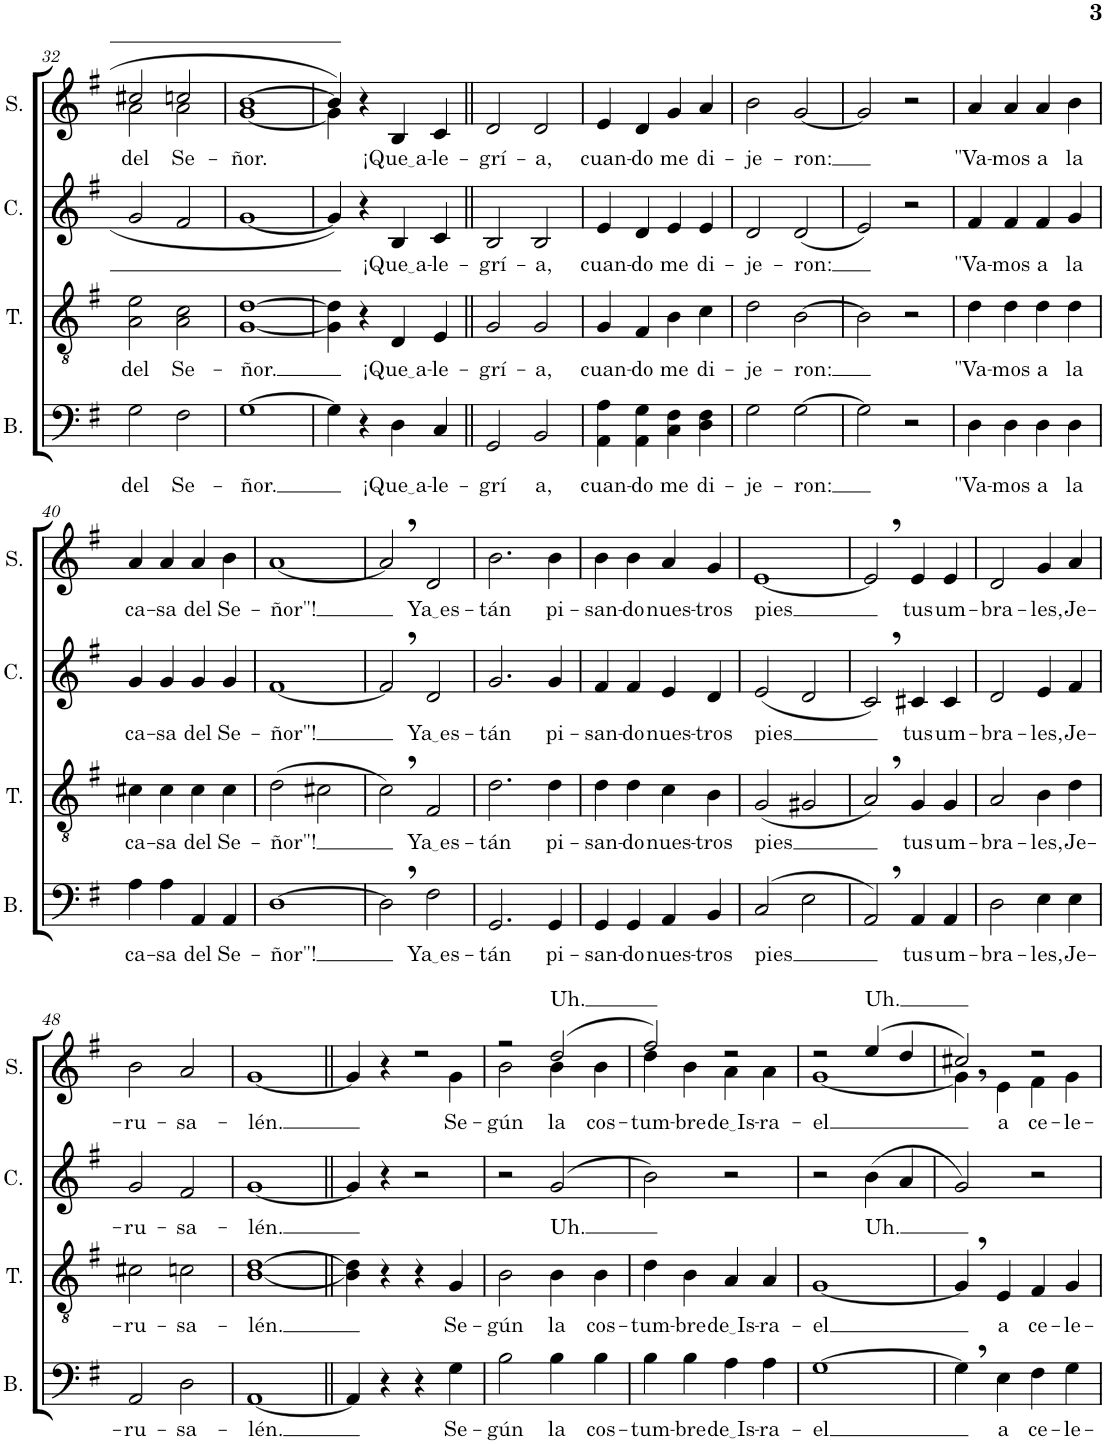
**kern	**text	**kern	**text	**kern	**text	**kern	**text	**harte
*part4	*part4	*part3	*part3	*part2	*part2	*part1	*part1	*part1
*staff4	*staff4	*staff3	*staff3	*staff2	*staff2	*staff1	*staff1	*
*I"Bajo	*	*I"Tenor	*	*I"Contralto	*	*I"Soprano	*	*
*I'B.	*	*I'T.	*	*I'C.	*	*I'S.	*	*
!!LO:PB:g=z
*clefF4	*	*clefGv2	*	*clefG2	*	*clefG2	*	*
*k[f#]	*	*k[f#]	*	*k[f#]	*	*k[f#]	*	*
*M2/2	*	*M2/2	*	*M2/2	*	*M2/2	*	*
*met(c|)	*	*met(c|)	*	*met(c|)	*	*met(c|)	*	*
=32	=32	=32	=32	=32	=32	=32	=32	=32
!	!LO:LY:b	!	!LO:LY:b	!	!	!	!LO:LY:b	!LO:H:kt=7
*	*	*	*	*	*	*^	*	*
2G\	del	2A\ 2e\	del	2g/	.	2cc#X/	2a\	del	A:7
!	!LO:LY:b	!	!LO:LY:b	!	!	!	!	!LO:LY:b	!LO:H:kt=7
2F#\	Se-	2A\ 2c\	Se-	2f#/	.	2ccn/	2a\	Se-	D:7
=33	=33	=33	=33	=33	=33	=33	=33	=33	=33
!	!LO:LY:b	!	!LO:LY:b	!	!	!	!	!LO:LY:b	!
[1G	-ñor.	[1G [1d	-ñor.	[1g	.	[1b	[1g	-ñor.	G:maj
=34	=34	=34	=34	=34	=34	=34	=34	=34	=34
4G\]	.	4G\] 4d\]	.	4g/]	.	4b/]	4g\]	.	.
4r	.	4r	.	4r	.	4r	2.ryy	.	.
!	!LO:LY:b	!	!LO:LY:b	!	!LO:LY:b	!	!	!LO:LY:b	!
4D\	¡Que a	4D/	¡Que a	4B/	¡Que a	4B/	.	¡Que a	.
!	!LO:LY:b	!	!LO:LY:b	!	!LO:LY:b	!	!	!LO:LY:b	!
4C/	-le-	4E/	-le-	4c/	-le-	4c/	.	-le-	.
*	*	*	*	*	*	*v	*v	*	*
=35||	=35||	=35||	=35||	=35||	=35||	=35||	=35||	=35||
!	!LO:LY:b	!	!LO:LY:b	!	!LO:LY:b	!	!LO:LY:b	!
2GG/	-grí	2G/	-grí-	2B/	-grí-	2d/	-grí-	.
!	!LO:LY:b	!	!LO:LY:b	!	!LO:LY:b	!	!LO:LY:b	!
2BB/	-a,	2G/	-a,	2B/	-a,	2d/	-a,	.
=36	=36	=36	=36	=36	=36	=36	=36	=36
!	!LO:LY:b	!	!LO:LY:b	!	!LO:LY:b	!	!LO:LY:b	!LO:H:kt=m7
4AA\ 4A\	cuan-	4G/	cuan-	4e/	cuan-	4e/	cuan-	A:min7
!	!LO:LY:b	!	!LO:LY:b	!	!LO:LY:b	!	!LO:LY:b	!
4AA\ 4G\	-do	4F#/	-do	4d/	-do	4d/	-do	.
!	!LO:LY:b	!	!LO:LY:b	!	!LO:LY:b	!	!LO:LY:b	!LO:H:kt=7
4C\ 4F#\	me	4B\	me	4e/	me	4g/	me	D:7
!	!LO:LY:b	!	!LO:LY:b	!	!LO:LY:b	!	!LO:LY:b	!
4D\ 4F#\	di-	4c\	di-	4e/	di-	4a/	di-	.
=37	=37	=37	=37	=37	=37	=37	=37	=37
!	!LO:LY:b	!	!LO:LY:b	!	!LO:LY:b	!	!LO:LY:b	!
2G\	-je-	2d\	-je-	2d/	-je-	2b\	-je-	G:maj
!	!LO:LY:b	!	!LO:LY:b	!	!LO:LY:b	!	!LO:LY:b	!
[2G\	-ron:	[2B\	-ron:	(2d/	-ron:	[2g/	-ron:	.
=38	=38	=38	=38	=38	=38	=38	=38	=38
!	!	!	!	!	!	!	!	!LO:H:kt=m
2G\]	.	2B\]	.	2e/)	.	2g/]	.	E:min
!	!	!	!	!	!	!	!	!LO:H:kt=7
2r	.	2r	.	2r	.	2r	.	A:7
=39	=39	=39	=39	=39	=39	=39	=39	=39
!	!LO:LY:b	!	!LO:LY:b	!	!LO:LY:b	!	!LO:LY:b	!
4D\	"Va-	4d\	"Va-	4f#/	"Va-	4a/	"Va-	D:maj
!	!LO:LY:b	!	!LO:LY:b	!	!LO:LY:b	!	!LO:LY:b	!
4D\	-mos	4d\	-mos	4f#/	-mos	4a/	-mos	.
!	!LO:LY:b	!	!LO:LY:b	!	!LO:LY:b	!	!LO:LY:b	!
4D\	a	4d\	a	4f#/	a	4a/	a	.
!	!LO:LY:b	!	!LO:LY:b	!	!LO:LY:b	!	!LO:LY:b	!
4D\	la	4d\	la	4g/	la	4b\	la	.
!!LO:LB:g=z
=40	=40	=40	=40	=40	=40	=40	=40	=40
!	!LO:LY:b	!	!LO:LY:b	!	!LO:LY:b	!	!LO:LY:b	!LO:H:kt=7
4A\	ca-	4c#X\	ca-	4g/	ca-	4a/	ca-	A:7
!	!LO:LY:b	!	!LO:LY:b	!	!LO:LY:b	!	!LO:LY:b	!
4A\	-sa	4c#\	-sa	4g/	-sa	4a/	-sa	.
!	!LO:LY:b	!	!LO:LY:b	!	!LO:LY:b	!	!LO:LY:b	!
4AA/	del	4c#\	del	4g/	del	4a/	del	.
!	!LO:LY:b	!	!LO:LY:b	!	!LO:LY:b	!	!LO:LY:b	!
4AA/	Se-	4c#\	Se-	4g/	Se-	4b\	Se-	.
=41	=41	=41	=41	=41	=41	=41	=41	=41
!	!LO:LY:b	!	!LO:LY:b	!	!LO:LY:b	!	!LO:LY:b	!
[1D	-ñor"!	(2d\	-ñor"!	[1f#	-ñor"!	[1a	-ñor"!	D:maj
.	.	2c#X\	.	.	.	.	.	.
=42	=42	=42	=42	=42	=42	=42	=42	=42
!	!	!	!	!	!	!	!	!LO:H:kt=7
2D,\]	.	2c,\)	.	2f#,/]	.	2a,/]	.	D:7
!	!LO:LY:b	!	!LO:LY:b	!	!LO:LY:b	!	!LO:LY:b	!
2F#\	Ya es	2F#/	Ya es	2d/	Ya es	2d/	Ya es	.
=43	=43	=43	=43	=43	=43	=43	=43	=43
!	!LO:LY:b	!	!LO:LY:b	!	!LO:LY:b	!	!LO:LY:b	!LO:H:kt=7
2.GG/	-tán	2.d\	-tán	2.g/	-tán	2.b\	-tán	G:7
!	!LO:LY:b	!	!LO:LY:b	!	!LO:LY:b	!	!LO:LY:b	!
4GG/	pi-	4d\	pi-	4g/	pi-	4b\	pi-	.
=44	=44	=44	=44	=44	=44	=44	=44	=44
!	!LO:LY:b	!	!LO:LY:b	!	!LO:LY:b	!	!LO:LY:b	!
4GG/	-san-	4d\	-san-	4f#/	-san-	4b\	-san-	.
!	!LO:LY:b	!	!LO:LY:b	!	!LO:LY:b	!	!LO:LY:b	!
4GG/	-do	4d\	-do	4f#/	-do	4b\	-do	.
!	!LO:LY:b	!	!LO:LY:b	!	!LO:LY:b	!	!LO:LY:b	!
4AA/	nues-	4c\	nues-	4e/	nues-	4a/	nues-	.
!	!LO:LY:b	!	!LO:LY:b	!	!LO:LY:b	!	!LO:LY:b	!
4BB/	-tros	4B\	-tros	4d/	-tros	4g/	-tros	.
=45	=45	=45	=45	=45	=45	=45	=45	=45
!	!LO:LY:b	!	!LO:LY:b	!	!LO:LY:b	!	!LO:LY:b	!
*	*	*	*	*	*	*^	*	*
(2C/	pies	(2G/	pies	(2e/	pies	[1e	2ryy	pies	C:maj
!	!	!	!	!	!	!	!	!	!LO:H:kt=7
2E\	.	2G#X/	.	2d/	.	.	2ryy	.	E:7
=46	=46	=46	=46	=46	=46	=46	=46	=46	=46
!	!	!	!	!	!	!	!	!	!LO:H:kt=m
*	*	*	*	*	*	*v	*v	*	*
2AA,/)	.	2A,/)	.	2c,/)	.	2e,/]	.	A:min
!	!LO:LY:b	!	!LO:LY:b	!	!LO:LY:b	!	!LO:LY:b	!LO:H:kt=7
4AA/	tus	4G/	tus	4c#X/	tus	4e/	tus	A:7
!	!LO:LY:b	!	!LO:LY:b	!	!LO:LY:b	!	!LO:LY:b	!
4AA/	um-	4G/	um-	4c#/	um-	4e/	um-	.
=47	=47	=47	=47	=47	=47	=47	=47	=47
!	!LO:LY:b	!	!LO:LY:b	!	!LO:LY:b	!	!LO:LY:b	!
2D\	-bra-	2A/	-bra-	2d/	-bra-	2d/	-bra-	D:maj
!	!LO:LY:b	!	!LO:LY:b	!	!LO:LY:b	!	!LO:LY:b	!LO:H:kt=m7
4E\	-les,	4B\	-les,	4e/	-les,	4g/	-les,	E:min7
!	!LO:LY:b	!	!LO:LY:b	!	!LO:LY:b	!	!LO:LY:b	!
4E\	Je-	4d\	Je-	4f#/	Je-	4a/	Je-	.
!!LO:LB:g=z
=48	=48	=48	=48	=48	=48	=48	=48	=48
!	!LO:LY:b	!	!LO:LY:b	!	!LO:LY:b	!	!LO:LY:b	!LO:H:kt=7
2AA/	-ru-	2c#X\	-ru-	2g/	-ru-	2b\	-ru-	A:7
!	!LO:LY:b	!	!LO:LY:b	!	!LO:LY:b	!	!LO:LY:b	!LO:H:kt=7
2D\	-sa-	2cn\	-sa-	2f#/	-sa-	2a/	-sa-	D:7
=49	=49	=49	=49	=49	=49	=49	=49	=49
!	!LO:LY:b	!	!LO:LY:b	!	!LO:LY:b	!	!LO:LY:b	!
[1AA	-lén.	[1B [1d	-lén.	[1g	-lén.	[1g	-lén.	G:maj
=50||	=50||	=50||	=50||	=50||	=50||	=50||	=50||	=50||
*	*	*	*	*	*	*^	*	*
4AA/]	.	4B\] 4d\]	.	4g/]	.	4g/]	2.ryy	.	.
4r	.	4r	.	4r	.	4r	.	.	.
4r	.	4r	.	2r	.	2r	.	.	.
!	!LO:LY:b	!	!LO:LY:b	!	!	!	!	!LO:LY:b	!
4G\	-Se-	4G/	-Se-	.	.	.	4g\	-Se-	.
=51	=51	=51	=51	=51	=51	=51	=51	=51	=51
!	!LO:LY:b	!	!LO:LY:b	!	!	!	!	!LO:LY:b	!
2B\	-gún	2B\	-gún	2r	.	2r	2b\	-gún	.
!	!LO:LY:b	!	!LO:LY:b	!	!LO:LY:b	!	!	!LO:LY:a	!
!	!	!	!	!	!	!	!	!LO:LY:b	!
4B\	la	4B\	la	(2g/	Uh.	(2dd/	4b\	la	.
!	!LO:LY:b	!	!LO:LY:b	!	!	!	!	!LO:LY:b	!
4B\	cos-	4B\	cos-	.	.	.	4b\	cos-	.
=52	=52	=52	=52	=52	=52	=52	=52	=52	=52
!	!LO:LY:b	!	!LO:LY:b	!	!	!	!	!LO:LY:b	!LO:H:kt=m
4B\	-tum-	4d\	-tum-	2b\)	.	2ff#/)	4dd\	-tum-	B:min
!	!LO:LY:b	!	!LO:LY:b	!	!	!	!	!LO:LY:b	!
4B\	-bre	4B\	-bre	.	.	.	4b\	-bre	.
!	!LO:LY:b	!	!LO:LY:b	!	!	!	!	!LO:LY:b	!
4A\	de Is	4A/	de Is	2r	.	2r	4a\	de Is	.
!	!LO:LY:b	!	!LO:LY:b	!	!	!	!	!LO:LY:b	!
4A\	-ra-	4A/	-ra-	.	.	.	4a\	-ra-	.
=53	=53	=53	=53	=53	=53	=53	=53	=53	=53
!	!LO:LY:b	!	!LO:LY:b	!	!	!	!	!LO:LY:b	!LO:H:kt=m
[1G	-el	[1G	-el	2r	.	2r	[1g	-el	E:min
!	!	!	!	!	!LO:LY:b	!	!	!LO:LY:a	!
.	.	.	.	(4b\	Uh.	(4ee/	.	Uh.	.
.	.	.	.	4a/	.	4dd/	.	.	.
=54	=54	=54	=54	=54	=54	=54	=54	=54	=54
!	!	!	!	!	!	!	!	!	!LO:H:kt=7
4G,\]	.	4G,/]	.	2g/)	.	2cc#X/)	4g,<\]	.	A:7
!	!LO:LY:b	!	!LO:LY:b	!	!	!	!	!LO:LY:b	!
4E\	a	4E/	a	.	.	.	4e\	a	.
!	!LO:LY:b	!	!LO:LY:b	!	!	!	!	!LO:LY:b	!
4F#\	ce-	4F#/	ce-	2r	.	2r	4f#\	ce-	.
!	!LO:LY:b	!	!LO:LY:b	!	!	!	!	!LO:LY:b	!
4G\	-le-	4G/	-le-	.	.	.	4g\	-le-	.
*	*	*	*	*	*	*v	*v	*	*
=	=	=	=	=	=	=	=	=
*-	*-	*-	*-	*-	*-	*-	*-	*-
